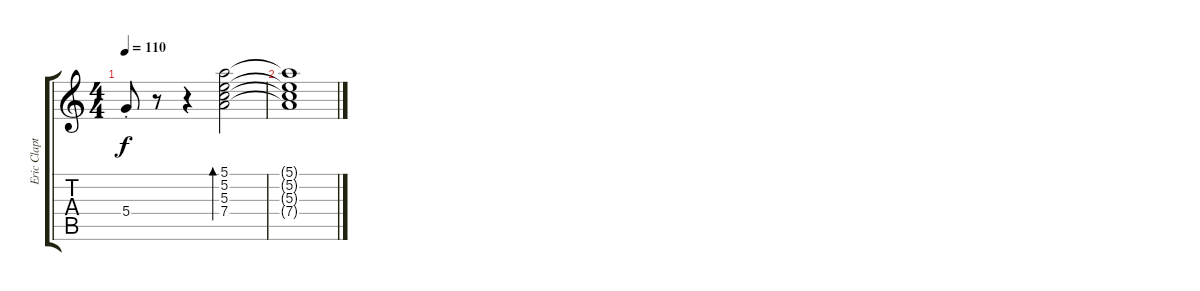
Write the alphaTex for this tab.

\track ("Eric Clapton - Electric Guitar" "Eric Clapt") {instrument overdrivenguitar}
\staff {score tabs}
\tuning (E4 B3 G3 D3 A2 E2) {hide}
\ts (4 4)
\tempo 110
\clef g2
\ks c
5.4{st}.8{dy f} r.8 r.4 (5.1 5.2 5.3 7.4).2{bd 30} |
(5.1{t} 5.2{t} 5.3{t} 7.4{t}).1
